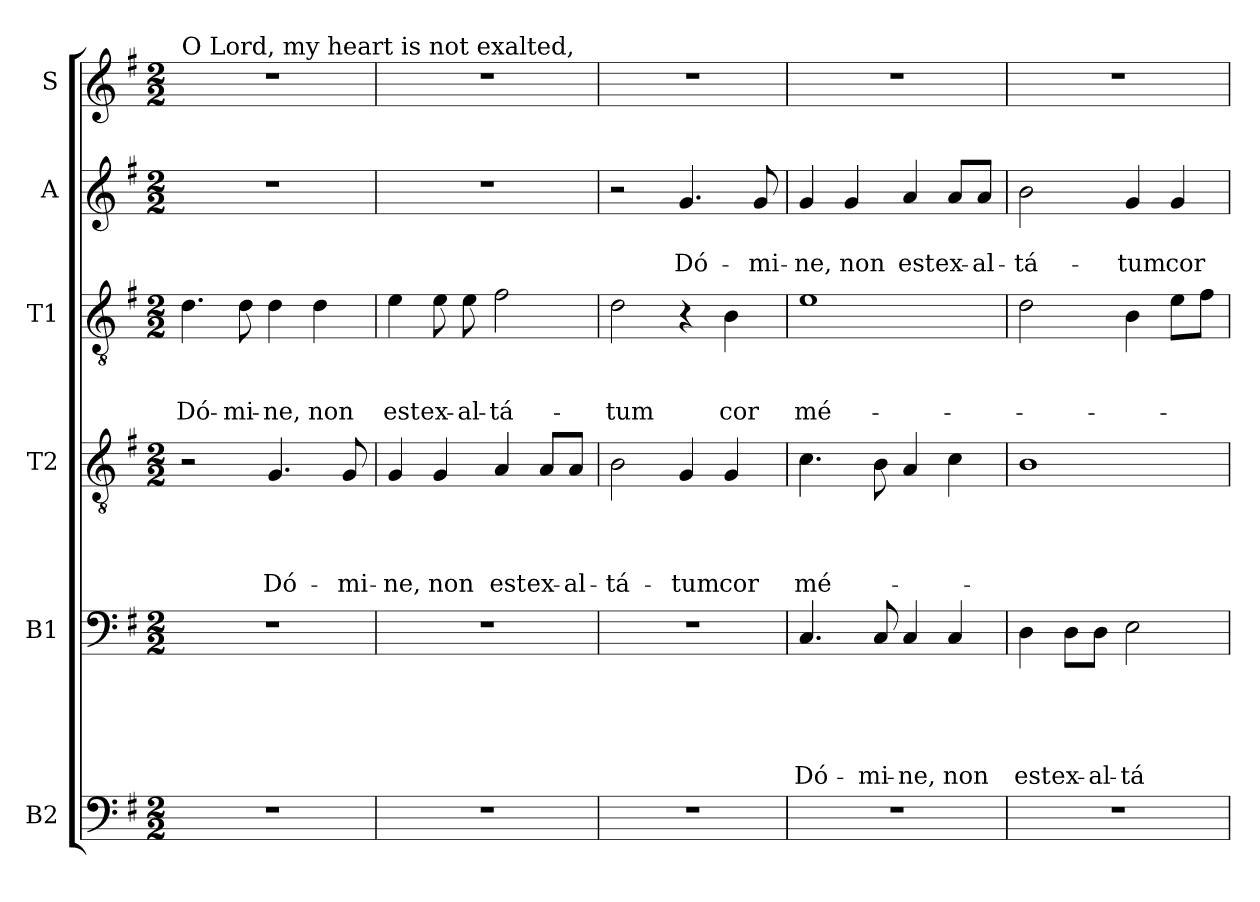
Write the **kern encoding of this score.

**kern	**kern	**text	**text	**text	**text	**text	**kern	**text	**text	**text	**text	**kern	**text	**text	**text	**kern	**text	**text	**kern
*part6	*part5	*part5	*part5	*part5	*part5	*part5	*part4	*part4	*part4	*part4	*part4	*part3	*part3	*part3	*part3	*part2	*part2	*part2	*part1
*staff6	*staff5	*staff5	*staff5	*staff5	*staff5	*staff5	*staff4	*staff4	*staff4	*staff4	*staff4	*staff3	*staff3	*staff3	*staff3	*staff2	*staff2	*staff2	*staff1
*I"B2	*I"B1	*	*	*	*	*	*I"T2	*	*	*	*	*I"T1	*	*	*	*I"A	*	*	*I"S
*clefF4	*clefF4	*	*	*	*	*	*clefGv2	*	*	*	*	*clefGv2	*	*	*	*clefG2	*	*	*clefG2
*k[f#]	*k[f#]	*	*	*	*	*	*k[f#]	*	*	*	*	*k[f#]	*	*	*	*k[f#]	*	*	*k[f#]
*G:	*G:	*	*	*	*	*	*G:	*	*	*	*	*G:	*	*	*	*G:	*	*	*G:
*M2/2	*M2/2	*	*	*	*	*	*M2/2	*	*	*	*	*M2/2	*	*	*	*M2/2	*	*	*M2/2
=1	=1	=1	=1	=1	=1	=1	=1	=1	=1	=1	=1	=1	=1	=1	=1	=1	=1	=1	=1
!	!	!	!	!	!	!	!	!	!	!	!	!	!	!	!	!	!	!	!LO:TX:a:t=O Lord, my heart is not exalted,
!	!	!	!	!	!	!	!	!	!	!	!	!	!	!	!LO:LY:b	!	!	!	!
1r	1r	.	.	.	.	.	2r	.	.	.	.	4.d\	.	.	Dó-	1r	.	.	1r
!	!	!	!	!	!	!	!	!	!	!	!	!	!	!	!LO:LY:b	!	!	!	!
.	.	.	.	.	.	.	.	.	.	.	.	8d\	.	.	-mi-	.	.	.	.
!	!	!	!	!	!	!	!	!	!	!	!LO:LY:b	!	!	!	!LO:LY:b	!	!	!	!
.	.	.	.	.	.	.	4.G/	.	.	.	Dó-	4d\	.	.	-ne,	.	.	.	.
!	!	!	!	!	!	!	!	!	!	!	!	!	!	!	!LO:LY:b	!	!	!	!
.	.	.	.	.	.	.	.	.	.	.	.	4d\	.	.	non	.	.	.	.
!	!	!	!	!	!	!	!	!	!	!	!LO:LY:b	!	!	!	!	!	!	!	!
.	.	.	.	.	.	.	8G/	.	.	.	-mi-	.	.	.	.	.	.	.	.
=2	=2	=2	=2	=2	=2	=2	=2	=2	=2	=2	=2	=2	=2	=2	=2	=2	=2	=2	=2
!	!	!	!	!	!	!	!	!	!	!	!LO:LY:b	!	!	!	!LO:LY:b	!	!	!	!
1r	1r	.	.	.	.	.	4G/	.	.	.	-ne,	4e\	.	.	est	1r	.	.	1r
!	!	!	!	!	!	!	!	!	!	!	!LO:LY:b	!	!	!	!LO:LY:b	!	!	!	!
.	.	.	.	.	.	.	4G/	.	.	.	non	8e\	.	.	ex-	.	.	.	.
!	!	!	!	!	!	!	!	!	!	!	!	!	!	!	!LO:LY:b	!	!	!	!
.	.	.	.	.	.	.	.	.	.	.	.	8e\	.	.	-al-	.	.	.	.
!	!	!	!	!	!	!	!	!	!	!	!LO:LY:b	!	!	!	!LO:LY:b	!	!	!	!
.	.	.	.	.	.	.	4A/	.	.	.	est	2f#\	.	.	-tá-	.	.	.	.
!	!	!	!	!	!	!	!	!	!	!	!LO:LY:b	!	!	!	!	!	!	!	!
.	.	.	.	.	.	.	8A/L	.	.	.	ex-	.	.	.	.	.	.	.	.
!	!	!	!	!	!	!	!	!	!	!	!LO:LY:b	!	!	!	!	!	!	!	!
.	.	.	.	.	.	.	8A/J	.	.	.	-al-	.	.	.	.	.	.	.	.
=3	=3	=3	=3	=3	=3	=3	=3	=3	=3	=3	=3	=3	=3	=3	=3	=3	=3	=3	=3
!	!	!	!	!	!	!	!	!	!	!	!LO:LY:b	!	!	!	!LO:LY:b	!	!	!	!
1r	1r	.	.	.	.	.	2B\	.	.	.	-tá-	2d\	.	.	-tum	2r	.	.	1r
!	!	!	!	!	!	!	!	!	!	!	!LO:LY:b	!	!	!	!	!	!	!LO:LY:b	!
.	.	.	.	.	.	.	4G/	.	.	.	-tum	4r	.	.	.	4.g/	.	Dó-	.
!	!	!	!	!	!	!	!	!	!	!	!LO:LY:b	!	!	!	!LO:LY:b	!	!	!	!
.	.	.	.	.	.	.	4G/	.	.	.	cor	4B\	.	.	cor	.	.	.	.
!	!	!	!	!	!	!	!	!	!	!	!	!	!	!	!	!	!	!LO:LY:b	!
.	.	.	.	.	.	.	.	.	.	.	.	.	.	.	.	8g/	.	-mi-	.
=4	=4	=4	=4	=4	=4	=4	=4	=4	=4	=4	=4	=4	=4	=4	=4	=4	=4	=4	=4
!	!	!	!	!	!	!LO:LY:b	!	!	!	!	!LO:LY:b	!	!	!	!LO:LY:b	!	!	!LO:LY:b	!
1r	4.C/	.	.	.	.	Dó-	4.c\	.	.	.	mé-	1e	.	.	mé-	4g/	.	-ne,	1r
!	!	!	!	!	!	!	!	!	!	!	!	!	!	!	!	!	!	!LO:LY:b	!
.	.	.	.	.	.	.	.	.	.	.	.	.	.	.	.	4g/	.	non	.
!	!	!	!	!	!	!LO:LY:b	!	!	!	!	!	!	!	!	!	!	!	!	!
.	8C/	.	.	.	.	-mi-	8B\	.	.	.	.	.	.	.	.	.	.	.	.
!	!	!	!	!	!	!LO:LY:b	!	!	!	!	!	!	!	!	!	!	!	!LO:LY:b	!
.	4C/	.	.	.	.	-ne,	4A/	.	.	.	.	.	.	.	.	4a/	.	est	.
!	!	!	!	!	!	!LO:LY:b	!	!	!	!	!	!	!	!	!	!	!	!LO:LY:b	!
.	4C/	.	.	.	.	non	4c\	.	.	.	.	.	.	.	.	8a/L	.	ex-	.
!	!	!	!	!	!	!	!	!	!	!	!	!	!	!	!	!	!	!LO:LY:b	!
.	.	.	.	.	.	.	.	.	.	.	.	.	.	.	.	8a/J	.	-al-	.
=5	=5	=5	=5	=5	=5	=5	=5	=5	=5	=5	=5	=5	=5	=5	=5	=5	=5	=5	=5
!	!	!	!	!	!	!LO:LY:b	!	!	!	!	!	!	!	!	!	!	!	!LO:LY:b	!
1r	4D\	.	.	.	.	est	1B	.	.	.	.	2d\	.	.	.	2b\	.	-tá-	1r
!	!	!	!	!	!	!LO:LY:b	!	!	!	!	!	!	!	!	!	!	!	!	!
.	8D\L	.	.	.	.	ex-	.	.	.	.	.	.	.	.	.	.	.	.	.
!	!	!	!	!	!	!LO:LY:b	!	!	!	!	!	!	!	!	!	!	!	!	!
.	8D\J	.	.	.	.	-al-	.	.	.	.	.	.	.	.	.	.	.	.	.
!	!	!	!	!	!	!LO:LY:b	!	!	!	!	!	!	!	!	!	!	!	!LO:LY:b	!
.	2E\	.	.	.	.	-tá-	.	.	.	.	.	4B\	.	.	.	4g/	.	-tum	.
!	!	!	!	!	!	!	!	!	!	!	!	!	!	!	!	!	!	!LO:LY:b	!
.	.	.	.	.	.	.	.	.	.	.	.	8e\L	.	.	.	4g/	.	cor	.
.	.	.	.	.	.	.	.	.	.	.	.	8f#\J	.	.	.	.	.	.	.
=	=	=	=	=	=	=	=	=	=	=	=	=	=	=	=	=	=	=	=
*-	*-	*-	*-	*-	*-	*-	*-	*-	*-	*-	*-	*-	*-	*-	*-	*-	*-	*-	*-
